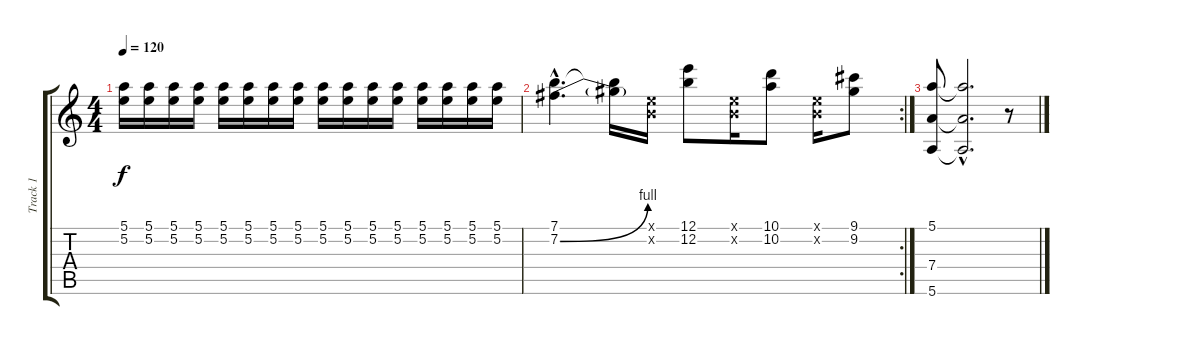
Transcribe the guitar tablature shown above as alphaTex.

\track ("Track 1" "Track 1") {instrument electricguitarclean}
\staff {score tabs}
\tuning (E4 B3 G3 D3 A2 E2) {hide}
\ts (4 4)
\tempo 120
\clef g2
\ks c
(5.1 5.2).16{dy f} (5.1 5.2).16 (5.1 5.2).16 (5.1 5.2).16 (5.1 5.2).16 (5.1 5.2).16 (5.1 5.2).16 (5.1 5.2).16 (5.1 5.2).16 (5.1 5.2).16 (5.1 5.2).16 (5.1 5.2).16 (5.1 5.2).16 (5.1 5.2).16 (5.1 5.2).16 (5.1 5.2).16 |
\rc 2
(7.1{hac} 7.2{be (bend 0 0 60 4) hac}).4{d} (7.1{t} 7.2{t}).16 (0.1{x} 0.2{x}).16 (12.1 12.2).8 (0.1{x} 0.2{x}).16 (10.1 10.2).8 (0.1{x} 0.2{x}).16 (9.1 9.2).8 |
(5.1 7.4 5.6).8 (5.1{hac t} 7.4{hac t} 5.6{hac t}).2{d} r.8
